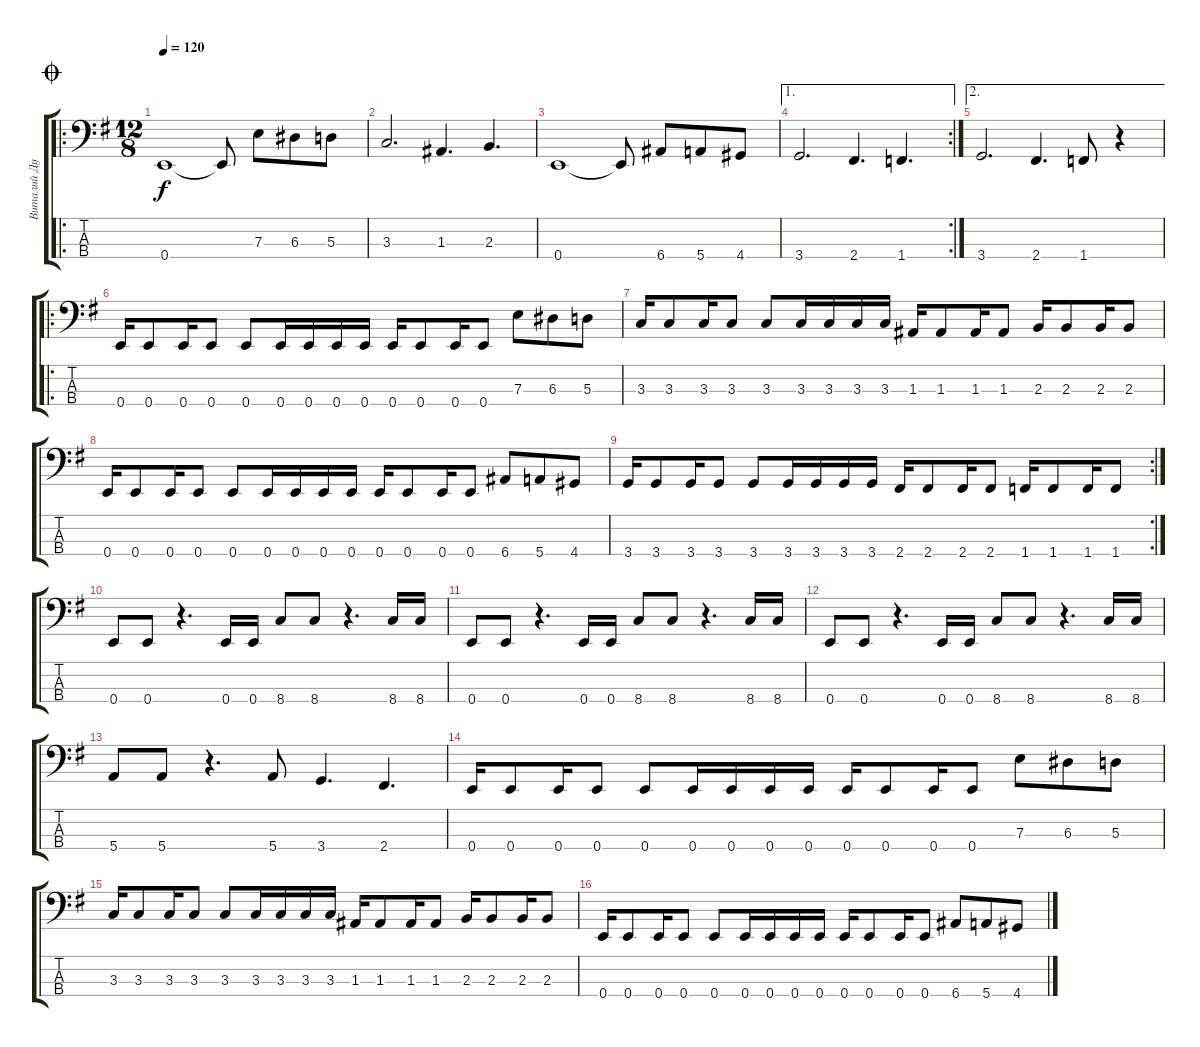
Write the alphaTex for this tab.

\track ("Виталий Дубинин" "Виталий Ду") {instrument electricbasspick}
\staff {score tabs}
\tuning (G2 D2 A1 E1) {hide}
\ro
\ts (12 8)
\jump coda
\tempo 120
\clef f4
\ks g
0.4.1{dy f} 0.4{t}.8 7.3.8 6.3.8 5.3.8 |
3.3.2{d} 1.3.4{d} 2.3.4{d} |
0.4.1 0.4{t}.8 6.4.8 5.4.8 4.4.8 |
\ae 1
\rc 2
3.4.2{d} 2.4.4{d} 1.4.4{d} |
\ae 2
3.4.2{d} 2.4.4{d} 1.4.8 r.4 |
\ro
0.4.16 0.4.8 0.4.16 0.4.8 0.4.8 0.4.16 0.4.16 0.4.16 0.4.16 0.4.16 0.4.8 0.4.16 0.4.8 7.3.8 6.3.8 5.3.8 |
3.3.16 3.3.8 3.3.16 3.3.8 3.3.8 3.3.16 3.3.16 3.3.16 3.3.16 1.3.16 1.3.8 1.3.16 1.3.8 2.3.16 2.3.8 2.3.16 2.3.8 |
0.4.16 0.4.8 0.4.16 0.4.8 0.4.8 0.4.16 0.4.16 0.4.16 0.4.16 0.4.16 0.4.8 0.4.16 0.4.8 6.4.8 5.4.8 4.4.8 |
\rc 2
3.4.16 3.4.8 3.4.16 3.4.8 3.4.8 3.4.16 3.4.16 3.4.16 3.4.16 2.4.16 2.4.8 2.4.16 2.4.8 1.4.16 1.4.8 1.4.16 1.4.8 |
0.4.8 0.4.8 r.4{d} 0.4.16 0.4.16 8.4.8 8.4.8 r.4{d} 8.4.16 8.4.16 |
0.4.8 0.4.8 r.4{d} 0.4.16 0.4.16 8.4.8 8.4.8 r.4{d} 8.4.16 8.4.16 |
0.4.8 0.4.8 r.4{d} 0.4.16 0.4.16 8.4.8 8.4.8 r.4{d} 8.4.16 8.4.16 |
5.4.8 5.4.8 r.4{d} 5.4.8 3.4.4{d} 2.4.4{d} |
0.4.16 0.4.8 0.4.16 0.4.8 0.4.8 0.4.16 0.4.16 0.4.16 0.4.16 0.4.16 0.4.8 0.4.16 0.4.8 7.3.8 6.3.8 5.3.8 |
3.3.16 3.3.8 3.3.16 3.3.8 3.3.8 3.3.16 3.3.16 3.3.16 3.3.16 1.3.16 1.3.8 1.3.16 1.3.8 2.3.16 2.3.8 2.3.16 2.3.8 |
0.4.16 0.4.8 0.4.16 0.4.8 0.4.8 0.4.16 0.4.16 0.4.16 0.4.16 0.4.16 0.4.8 0.4.16 0.4.8 6.4.8 5.4.8 4.4.8
